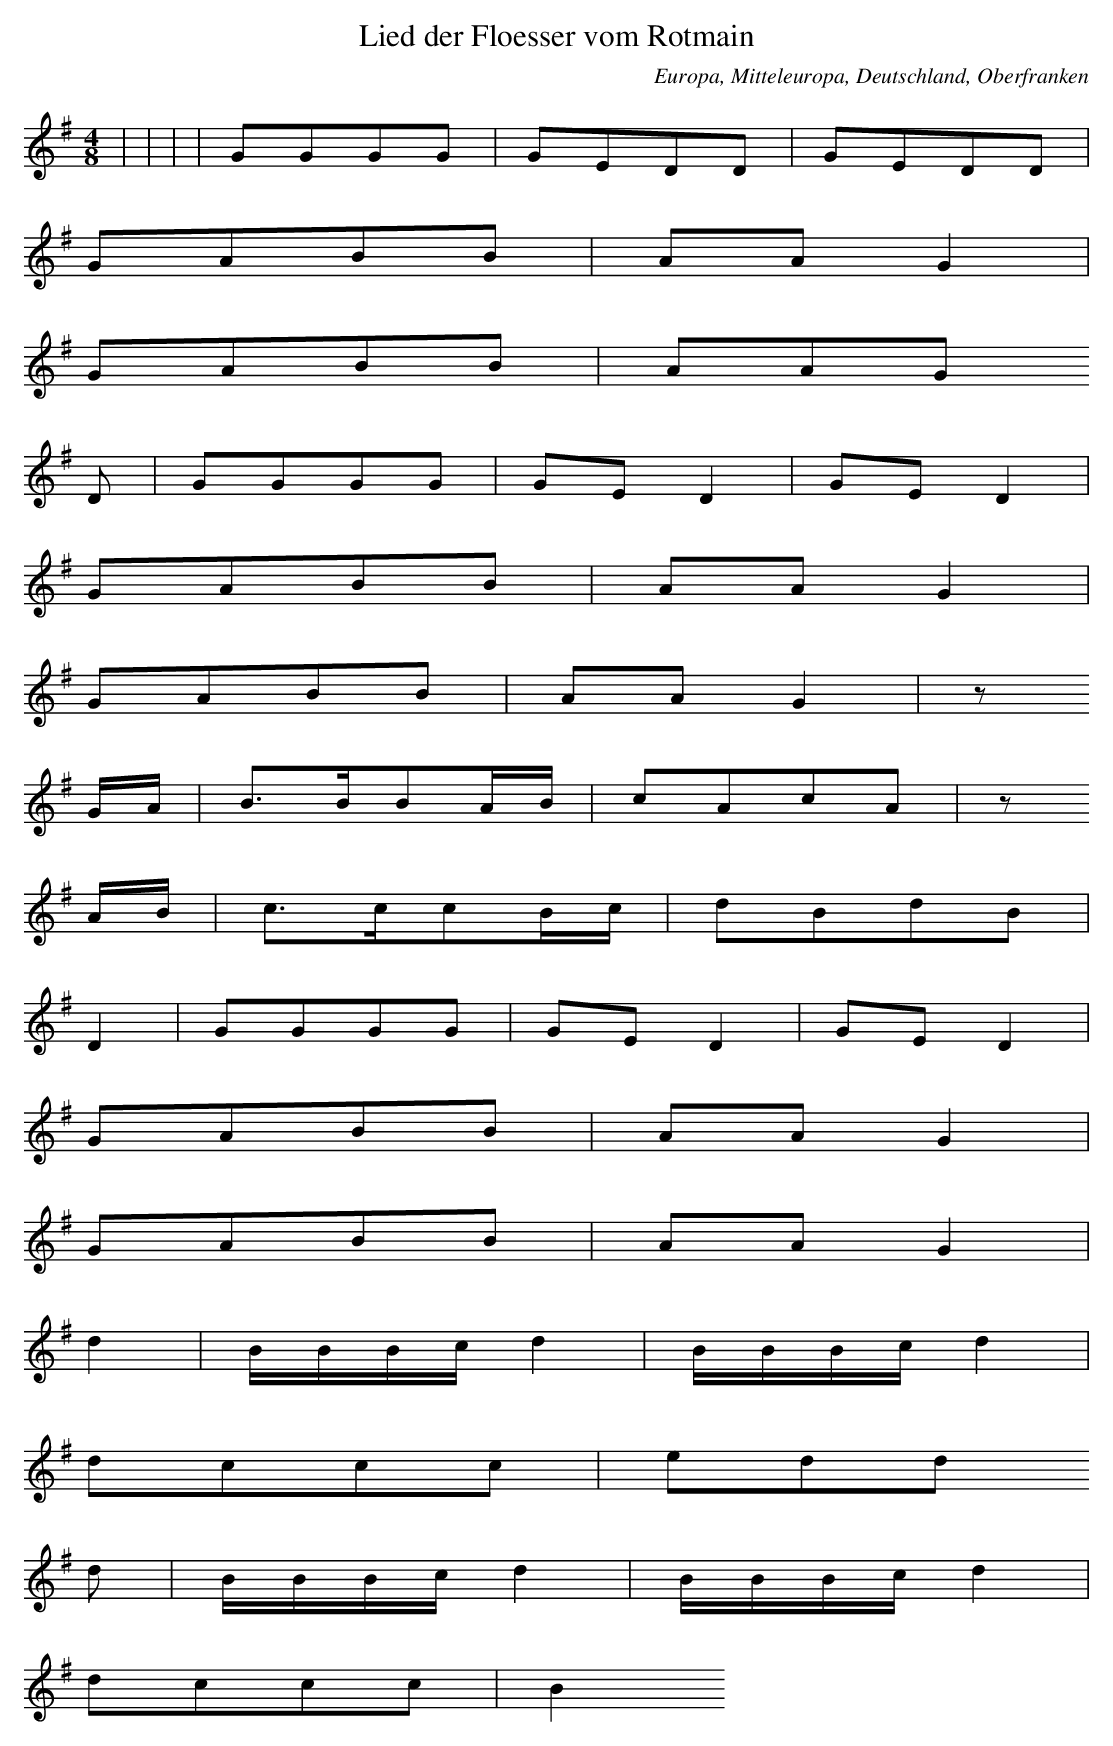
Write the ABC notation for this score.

X:1
T: Lied der Floesser vom Rotmain
O: Europa, Mitteleuropa, Deutschland, Oberfranken
M: 4/8
L: 1/16
K: G
 |  |  |  | G2G2G2G2 | G2E2D2D2 | G2E2D2D2 |
G2A2B2B2 | A2A2G4 |
G2A2B2B2 | A2A2G2
D2 | G2G2G2G2 | G2E2D4 | G2E2D4 |
G2A2B2B2 | A2A2G4 |
G2A2B2B2 | A2A2G4 | z2
GA | B3BB2AB | c2A2c2A2 | z2
AB | c3cc2Bc | d2B2d2B2 |
D4 | G2G2G2G2 | G2E2D4 | G2E2D4 |
G2A2B2B2 | A2A2G4 |
G2A2B2B2 | A2A2G4 |
d4 | BBBcd4 | BBBcd4 |
d2c2c2c2 | e2d2d2
d2 | BBBcd4 | BBBcd4 |
d2c2c2c2 | B4
